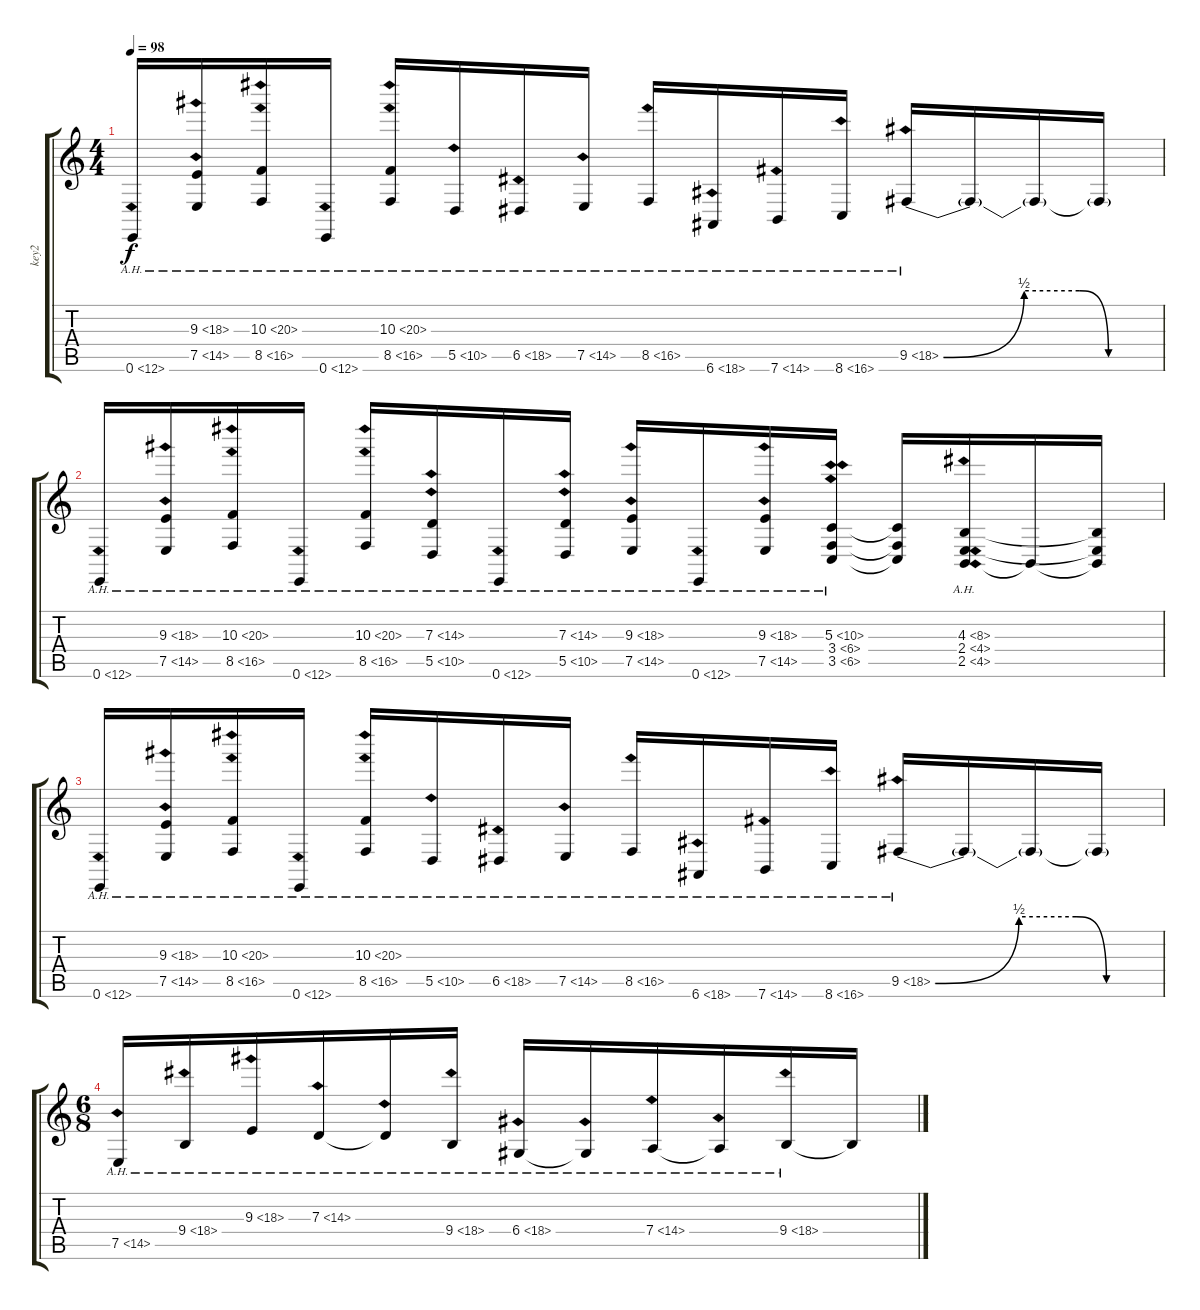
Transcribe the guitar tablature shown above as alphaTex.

\track ("key2" "key2") {instrument stringensemble1}
\staff {score tabs}
\tuning (E4 B3 G3 D3 A2 E2) {hide}
\ts (4 4)
\tempo 98
\clef g2
\ks c
0.6{ah 12}.16{dy f} (9.3{ah 9} 7.5{ah 7}).16 (10.3{ah 10} 8.5{ah 8}).16 0.6{ah 12}.16 (10.3{ah 10} 8.5{ah 8}).16 5.5{ah 5}.16{instrument lead2sawtooth} 6.5{ah 12}.16 7.5{ah 7}.16 8.5{ah 8}.16 6.6{ah 12}.16 7.6{ah 7}.16 8.6{ah 8}.16 9.5{be (custom 0 0 22 2 37 2 45 0 60 0) ah 9}.16 9.5{t}.16 9.5{t}.16 9.5{t}.16 |
0.6{ah 12}.16{instrument stringensemble1} (9.3{ah 9} 7.5{ah 7}).16 (10.3{ah 10} 8.5{ah 8}).16 0.6{ah 12}.16 (10.3{ah 10} 8.5{ah 8}).16 (7.3{ah 7} 5.5{ah 5}).16 0.6{ah 12}.16 (7.3{ah 7} 5.5{ah 5}).16 (9.3{ah 9} 7.5{ah 7}).16 0.6{ah 12}.16 (9.3{ah 9} 7.5{ah 7}).16 (5.3{ah 5} 3.4{ah 3} 3.5{ah 3}).16 (5.3{t} 3.4{t} 3.5{t}).16 (4.3{ah 4} 2.4{ah 2} 2.5{ah 2}).16 2.5{t}.16 (4.3{t} 2.4{t} 2.5{t}).16 |
0.6{ah 12}.16 (9.3{ah 9} 7.5{ah 7}).16 (10.3{ah 10} 8.5{ah 8}).16 0.6{ah 12}.16 (10.3{ah 10} 8.5{ah 8}).16 5.5{ah 5}.16{instrument lead2sawtooth} 6.5{ah 12}.16 7.5{ah 7}.16 8.5{ah 8}.16 6.6{ah 12}.16 7.6{ah 7}.16 8.6{ah 8}.16 9.5{be (custom 0 0 22 2 37 2 45 0 60 0) ah 9}.16 9.5{t}.16 9.5{t}.16 9.5{t}.16 |
\ts (6 8)
7.5{ah 7}.16{instrument electricgrandpiano} 9.4{ah 9}.16 9.3{ah 9}.16 7.3{ah 7}.16 7.3{ah 12 t}.16 9.4{ah 9}.16 6.4{ah 12}.16 6.4{ah 12 t}.16 7.4{ah 7}.16 7.4{ah 12 t}.16 9.4{ah 9}.16 9.4{t}.16
